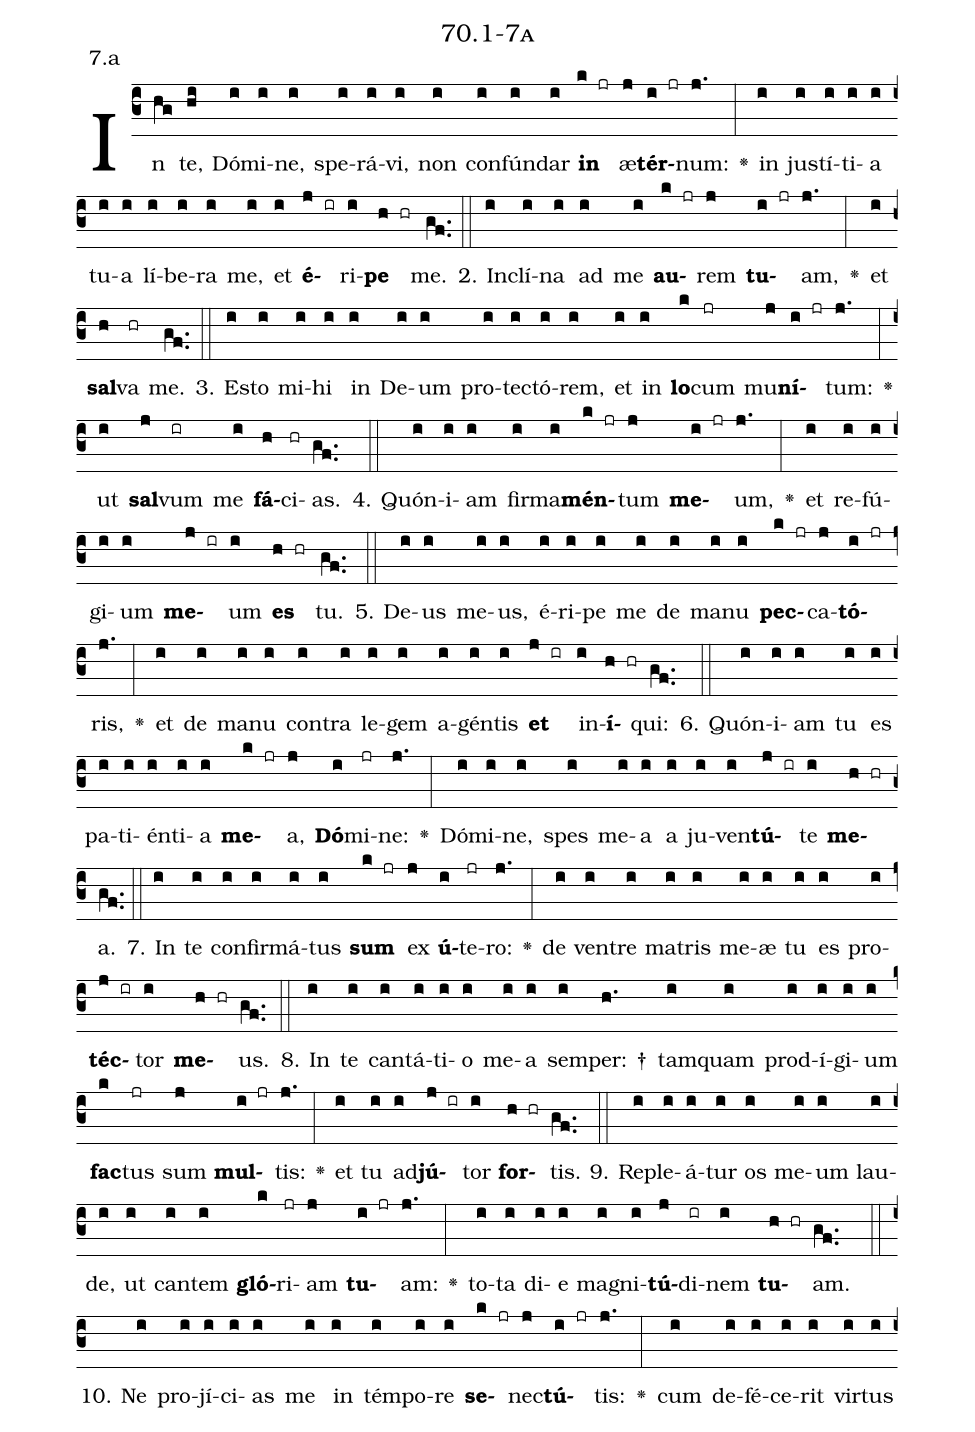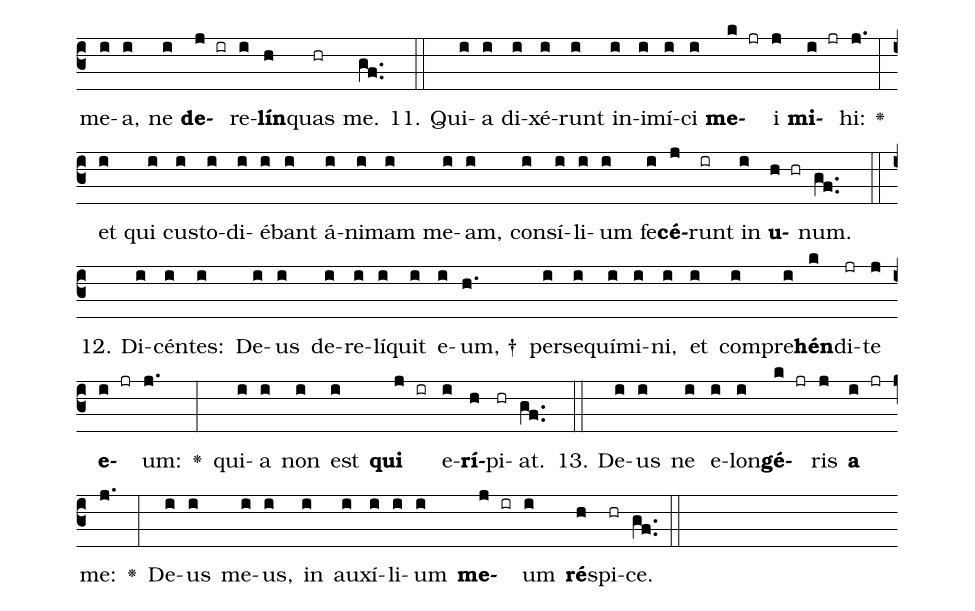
name: 70.1-7a;
annotation: 7.a;
%%
(c3)In(hg) te,(hi) Dó(i)mi(i)ne,(i) spe(i)rá(i)vi,(i) non(i) con(i)fún(i)dar(i) <b>in</b>(k jr) æ(j)<b>tér</b>(i jr)num:(j.) <v>\greheightstar</v>(:) in(i) jus(i)tí(i)ti(i)a(i) tu(i)a(i) lí(i)be(i)ra(i) me,(i) et(i) <b>é</b>(j ir)ri(i)<b>pe</b>(h hr) me.(gf..) (::)
2. In(i)clí(i)na(i) ad(i) me(i) <b>au</b>(k jr)rem(j) <b>tu</b>(i jr)am,(j.) <v>\greheightstar</v>(:) et(i) <b>sal</b>(h)va(hr) me.(gf..) (::)
3. Es(i)to(i) mi(i)hi(i) in(i) De(i)um(i) pro(i)tec(i)tó(i)rem,(i) et(i) in(i) <b>lo</b>(k)cum(jr) mu(j)<b>ní</b>(i jr)tum:(j.) <v>\greheightstar</v>(:) ut(i) <b>sal</b>(j)vum(ir) me(i) <b>fá</b>(h)ci(hr)as.(gf..) (::)
4. Quón(i)i(i)am(i) fir(i)ma(i)<b>mén</b>(k jr)tum(j) <b>me</b>(i jr)um,(j.) <v>\greheightstar</v>(:) et(i) re(i)fú(i)gi(i)um(i) <b>me</b>(j ir)um(i) <b>es</b>(h hr) tu.(gf..) (::)
5. De(i)us(i) me(i)us,(i) é(i)ri(i)pe(i) me(i) de(i) ma(i)nu(i) <b>pec</b>(k jr)ca(j)<b>tó</b>(i jr)ris,(j.) <v>\greheightstar</v>(:) et(i) de(i) ma(i)nu(i) con(i)tra(i) le(i)gem(i) a(i)gén(i)tis(i) <b>et</b>(j ir) in(i)<b>í</b>(h hr)qui:(gf..) (::)
6. Quón(i)i(i)am(i) tu(i) es(i) pa(i)ti(i)én(i)ti(i)a(i) <b>me</b>(k jr)a,(j) <b>Dó</b>(i)mi(jr)ne:(j.) <v>\greheightstar</v>(:) Dó(i)mi(i)ne,(i) spes(i) me(i)a(i) a(i) ju(i)ven(i)<b>tú</b>(j ir)te(i) <b>me</b>(h hr)a.(gf..) (::)
7. In(i) te(i) con(i)fir(i)má(i)tus(i) <b>sum</b>(k jr) ex(j) <b>ú</b>(i)te(jr)ro:(j.) <v>\greheightstar</v>(:) de(i) ven(i)tre(i) ma(i)tris(i) me(i)æ(i) tu(i) es(i) pro(i)<b>téc</b>(j ir)tor(i) <b>me</b>(h hr)us.(gf..) (::)
8. In(i) te(i) can(i)tá(i)ti(i)o(i) me(i)a(i) sem(i)per: †(h.) tam(i)quam(i) prod(i)í(i)gi(i)um(i) <b>fac</b>(k)tus(jr) sum(j) <b>mul</b>(i jr)tis:(j.) <v>\greheightstar</v>(:) et(i) tu(i) ad(i)<b>jú</b>(j ir)tor(i) <b>for</b>(h hr)tis.(gf..) (::)
9. Re(i)ple(i)á(i)tur(i) os(i) me(i)um(i) lau(i)de,(i) ut(i) can(i)tem(i) <b>gló</b>(k)ri(jr)am(j) <b>tu</b>(i jr)am:(j.) <v>\greheightstar</v>(:) to(i)ta(i) di(i)e(i) ma(i)gni(i)<b>tú</b>(j)di(ir)nem(i) <b>tu</b>(h hr)am.(gf..) (::)
10. Ne(i) pro(i)jí(i)ci(i)as(i) me(i) in(i) tém(i)po(i)re(i) <b>se</b>(k jr)nec(j)<b>tú</b>(i jr)tis:(j.) <v>\greheightstar</v>(:) cum(i) de(i)fé(i)ce(i)rit(i) vir(i)tus(i) me(i)a,(i) ne(i) <b>de</b>(j ir)re(i)<b>lín</b>(h)quas(hr) me.(gf..) (::)
11. Qui(i)a(i) di(i)xé(i)runt(i) in(i)i(i)mí(i)ci(i) <b>me</b>(k jr)i(j) <b>mi</b>(i jr)hi:(j.) <v>\greheightstar</v>(:) et(i) qui(i) cus(i)to(i)di(i)é(i)bant(i) á(i)ni(i)mam(i) me(i)am,(i) con(i)sí(i)li(i)um(i) fe(i)<b>cé</b>(j)runt(ir) in(i) <b>u</b>(h hr)num.(gf..) (::)
12. Di(i)cén(i)tes:(i) De(i)us(i) de(i)re(i)lí(i)quit(i) e(i)um, †(h.) per(i)se(i)quí(i)mi(i)ni,(i) et(i) com(i)pre(i)<b>hén</b>(k)di(jr)te(j) <b>e</b>(i jr)um:(j.) <v>\greheightstar</v>(:) qui(i)a(i) non(i) est(i) <b>qui</b>(j ir) e(i)<b>rí</b>(h)pi(hr)at.(gf..) (::)
13. De(i)us(i) ne(i) e(i)lon(i)<b>gé</b>(k jr)ris(j) <b>a</b>(i jr) me:(j.) <v>\greheightstar</v>(:) De(i)us(i) me(i)us,(i) in(i) au(i)xí(i)li(i)um(i) <b>me</b>(j ir)um(i) <b>ré</b>(h)spi(hr)ce.(gf..) (::)
